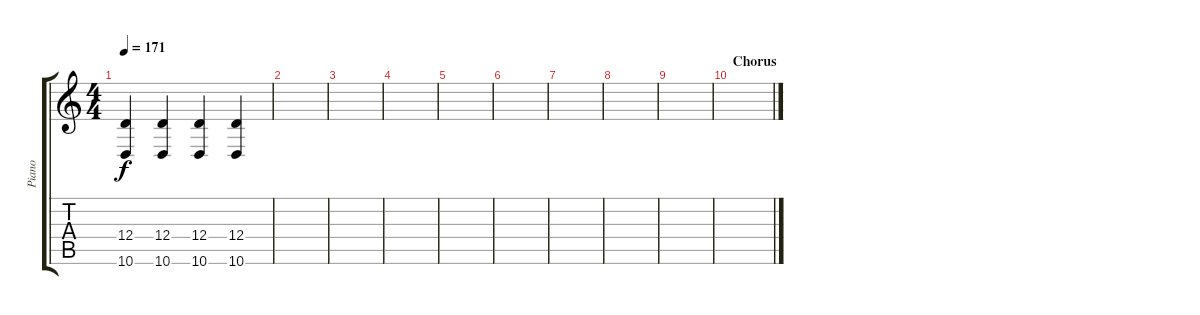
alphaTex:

\track ("Piano" "Piano") {instrument honkytonkpiano}
\staff {score tabs}
\tuning (E4 B3 G3 D3 A2 E2) {hide}
\ts (4 4)
\tempo 171
\clef g2
\ks c
(12.4 10.6).4{dy f} (12.4 10.6).4 (12.4 10.6).4 (12.4 10.6).4 |
|
|
|
|
|
|
|
|
\section ("" "Chorus")
